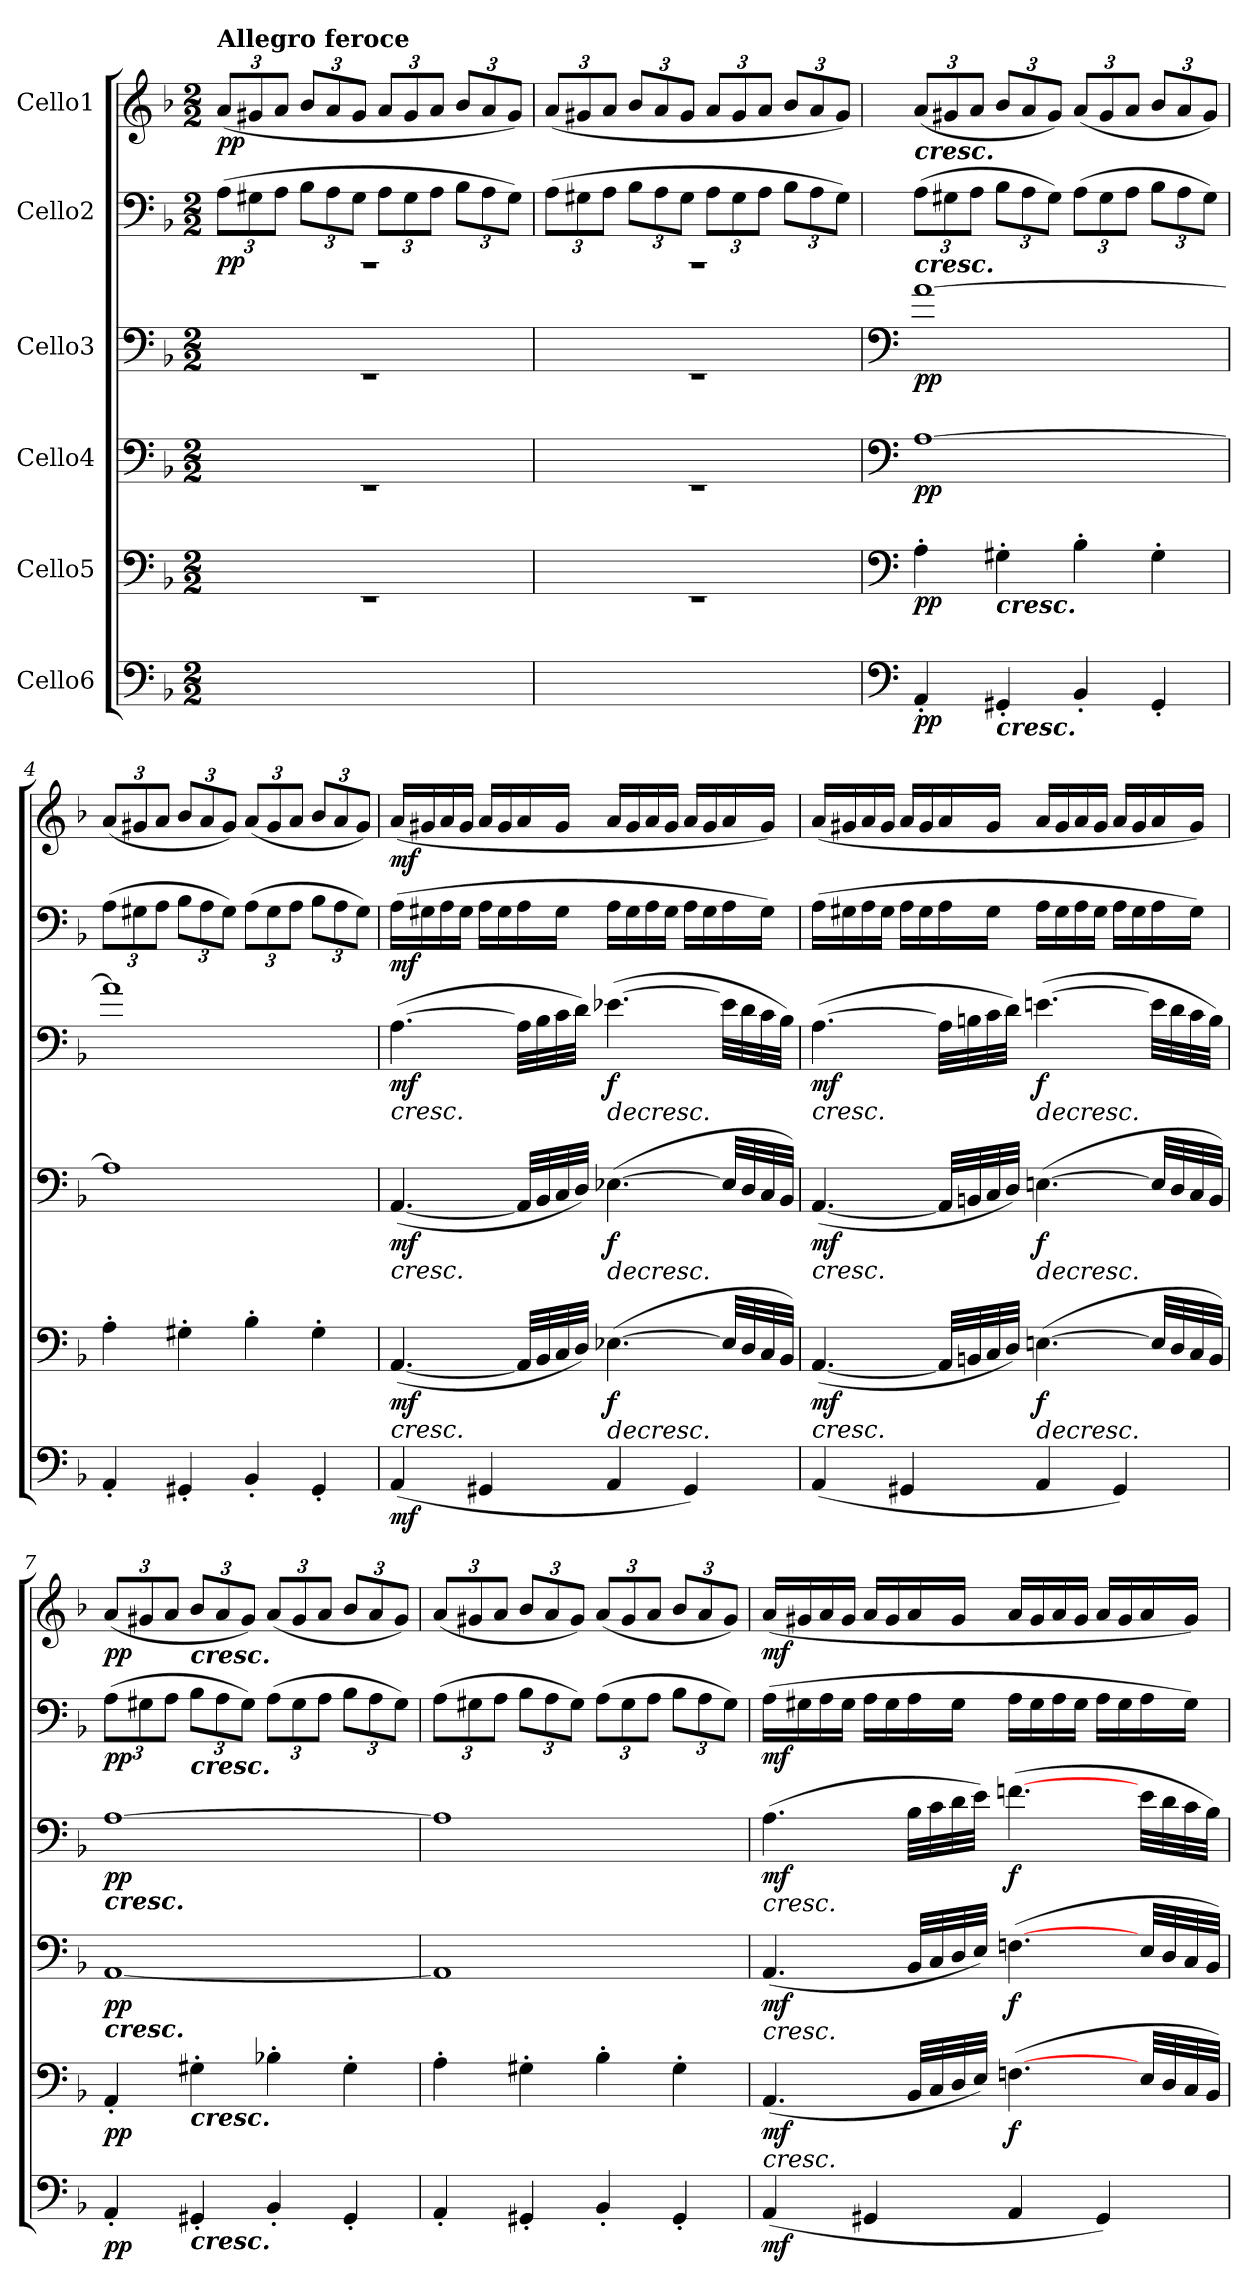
**kern	**dynam	**kern	**dynam	**kern	**dynam	**kern	**dynam	**kern	**dynam	**kern	**dynam
*part6	*part6	*part5	*part5	*part4	*part4	*part3	*part3	*part2	*part2	*part1	*part1
*staff6	*staff6	*staff5	*staff5	*staff4	*staff4	*staff3	*staff3	*staff2	*staff2	*staff1	*staff1
*I"Cello6	*	*I"Cello5	*	*I"Cello4	*	*I"Cello3	*	*I"Cello2	*	*I"Cello1	*
*clefF4	*	*clefF4	*	*clefF4	*	*clefF4	*	*clefF4	*	*clefG2	*
*k[b-]	*	*k[b-]	*	*k[b-]	*	*k[b-]	*	*k[b-]	*	*k[b-]	*
*F:	*	*F:	*	*F:	*	*F:	*	*F:	*	*F:	*
*M2/2	*	*M2/2	*	*M2/2	*	*M2/2	*	*M2/2	*	*M2/2	*
*MM120	*	*MM120	*	*MM120	*	*MM120	*	*MM120	*	*MM120	*
=1	=1	=1	=1	=1	=1	=1	=1	=1	=1	=1	=1
*^	*	*^	*	*^	*	*^	*	*	*	*	*
*	*Xbrackettup	*	*	*Xbrackettup	*	*	*Xbrackettup	*	*	*Xbrackettup	*	*Xbrackettup	*	*Xbrackettup	*
!	!	!	!	!	!	!	!	!	!	!	!	!	!	!LO:TX:a:B:t=Allegro feroce	!
!	!	!	!	!	!	!	!	!	!	!	!	!	!LO:DY:b	!	!LO:DY:b
1r	(12a\Lyy	.	1r	(12a\Lyy	.	1r	(12a\Lyy	.	1r	(12a\Lyy	.	(12A\L	pp	(12a/L	pp
.	12g#X\yy	.	.	12g#X\yy	.	.	12g#X\yy	.	.	12g#X\yy	.	12G#X\	.	12g#X/	.
.	12a\Jyy	.	.	12a\Jyy	.	.	12a\Jyy	.	.	12a\Jyy	.	12A\J	.	12a/J	.
.	12b-\Lyy	.	.	12b-\Lyy	.	.	12b-\Lyy	.	.	12b-\Lyy	.	12B-\L	.	12b-/L	.
.	12a\yy	.	.	12a\yy	.	.	12a\yy	.	.	12a\yy	.	12A\	.	12a/	.
.	12g#\Jyy	.	.	12g#\Jyy	.	.	12g#\Jyy	.	.	12g#\Jyy	.	12G#\J	.	12g#/J	.
.	12a\Lyy	.	.	12a\Lyy	.	.	12a\Lyy	.	.	12a\Lyy	.	12A\L	.	12a/L	.
.	12g#\yy	.	.	12g#\yy	.	.	12g#\yy	.	.	12g#\yy	.	12G#\	.	12g#/	.
.	12a\Jyy	.	.	12a\Jyy	.	.	12a\Jyy	.	.	12a\Jyy	.	12A\J	.	12a/J	.
.	12b-\Lyy	.	.	12b-\Lyy	.	.	12b-\Lyy	.	.	12b-\Lyy	.	12B-\L	.	12b-/L	.
.	12a\yy	.	.	12a\yy	.	.	12a\yy	.	.	12a\yy	.	12A\	.	12a/	.
.	12g#\Jyy)	.	.	12g#\Jyy)	.	.	12g#\Jyy)	.	.	12g#\Jyy)	.	12G#\J)	.	12g#/J)	.
=2	=2	=2	=2	=2	=2	=2	=2	=2	=2	=2	=2	=2	=2	=2	=2
1r	(12a\Lyy	.	1r	(12a\Lyy	.	1r	(12a\Lyy	.	1r	(12a\Lyy	.	(12A\L	.	(12a/L	.
.	12g#X\yy	.	.	12g#X\yy	.	.	12g#X\yy	.	.	12g#X\yy	.	12G#X\	.	12g#X/	.
.	12a\Jyy	.	.	12a\Jyy	.	.	12a\Jyy	.	.	12a\Jyy	.	12A\J	.	12a/J	.
.	12b-\Lyy	.	.	12b-\Lyy	.	.	12b-\Lyy	.	.	12b-\Lyy	.	12B-\L	.	12b-/L	.
.	12a\yy	.	.	12a\yy	.	.	12a\yy	.	.	12a\yy	.	12A\	.	12a/	.
.	12g#\Jyy	.	.	12g#\Jyy	.	.	12g#\Jyy	.	.	12g#\Jyy	.	12G#\J	.	12g#/J	.
.	12a\Lyy	.	.	12a\Lyy	.	.	12a\Lyy	.	.	12a\Lyy	.	12A\L	.	12a/L	.
.	12g#\yy	.	.	12g#\yy	.	.	12g#\yy	.	.	12g#\yy	.	12G#\	.	12g#/	.
.	12a\Jyy	.	.	12a\Jyy	.	.	12a\Jyy	.	.	12a\Jyy	.	12A\J	.	12a/J	.
.	12b-\Lyy	.	.	12b-\Lyy	.	.	12b-\Lyy	.	.	12b-\Lyy	.	12B-\L	.	12b-/L	.
.	12a\yy	.	.	12a\yy	.	.	12a\yy	.	.	12a\yy	.	12A\	.	12a/	.
.	12g#\Jyy)	.	.	12g#\Jyy)	.	.	12g#\Jyy)	.	.	12g#\Jyy)	.	12G#\J)	.	12g#/J)	.
*v	*v	*	*	*	*	*v	*v	*	*v	*v	*	*	*	*	*
*	*	*v	*v	*	*	*	*	*	*	*	*	*
=3	=3	=3	=3	=3	=3	=3	=3	=3	=3	=3	=3
*clefF4	*	*clefF4	*	*clefF4	*	*clefF4	*	*	*	*	*
*^	*	*^	*	*^	*	*^	*	*	*	*	*
!	!	!	!	!	!	!	!	!	!	!	!	!	!	!LO:TX:b:Bi:t=cresc.	!
!	!	!	!	!	!	!	!	!	!	!	!	!LO:TX:b:Bi:t=cresc.	!	!	!
!	!	!	!	!	!	!	!	!	!LO:TX:b:Bi:t=cresc.	!	!	!	!	!	!
!	!	!	!	!	!	!LO:TX:b:Bi:t=cresc.	!	!	!	!	!	!	!	!	!
!	!	!LO:DY:b	!	!	!LO:DY:b	!	!	!LO:DY:b	!	!	!LO:DY:b	!	!	!	!
*v	*v	*	*	*	*	*v	*v	*	*v	*v	*	*	*	*	*
*	*	*v	*v	*	*	*	*	*	*	*	*	*
4AA'/	pp	4A'\	pp	[1A	pp	[1a	pp	(12A\L	.	(12a/L	.
.	.	.	.	.	.	.	.	12G#X\	.	12g#X/	.
.	.	.	.	.	.	.	.	12A\J	.	12a/J	.
!	!	!LO:TX:b:Bi:t=cresc.	!	!	!	!	!	!	!	!	!
!LO:TX:b:Bi:t=cresc.	!	!	!	!	!	!	!	!	!	!	!
4GG#X'/	.	4G#X'\	.	.	.	.	.	12B-\L	.	12b-/L	.
.	.	.	.	.	.	.	.	12A\	.	12a/	.
.	.	.	.	.	.	.	.	12G#\J)	.	12g#/J)	.
4BB-'/	.	4B-'\	.	.	.	.	.	(12A\L	.	(12a/L	.
.	.	.	.	.	.	.	.	12G#\	.	12g#/	.
.	.	.	.	.	.	.	.	12A\J	.	12a/J	.
4GG#'/	.	4G#'\	.	.	.	.	.	12B-\L	.	12b-/L	.
.	.	.	.	.	.	.	.	12A\	.	12a/	.
.	.	.	.	.	.	.	.	12G#\J)	.	12g#/J)	.
!!LO:LB:g=z
=4	=4	=4	=4	=4	=4	=4	=4	=4	=4	=4	=4
4AA'/	.	4A'\	.	1A]	.	1a]	.	(12A\L	.	(12a/L	.
.	.	.	.	.	.	.	.	12G#X\	.	12g#X/	.
.	.	.	.	.	.	.	.	12A\J	.	12a/J	.
4GG#X'/	.	4G#X'\	.	.	.	.	.	12B-\L	.	12b-/L	.
.	.	.	.	.	.	.	.	12A\	.	12a/	.
.	.	.	.	.	.	.	.	12G#\J)	.	12g#/J)	.
4BB-'/	.	4B-'\	.	.	.	.	.	(12A\L	.	(12a/L	.
.	.	.	.	.	.	.	.	12G#\	.	12g#/	.
.	.	.	.	.	.	.	.	12A\J	.	12a/J	.
4GG#'/	.	4G#'\	.	.	.	.	.	12B-\L	.	12b-/L	.
.	.	.	.	.	.	.	.	12A\	.	12a/	.
.	.	.	.	.	.	.	.	12G#\J)	.	12g#/J)	.
!!LO:PB:g=z
=5	=5	=5	=5	=5	=5	=5	=5	=5	=5	=5	=5
!	!LO:DY:b	!	!LO:HP:b	!	!LO:HP:b	!	!LO:HP:b	!	!	!	!
!	!	!	!LO:DY:n=1:b	!	!LO:DY:n=1:b	!	!LO:DY:n=1:b	!	!LO:DY:b	!	!LO:DY:b
(4AA/	mf	([4.AA/	< mf	([4.AA/	< mf	([4.A\	< mf	(16A\LL	mf	(16a/LL	mf
.	.	.	.	.	.	.	.	16G#X\	.	16g#X/	.
.	.	.	.	.	.	.	.	16A\	.	16a/	.
.	.	.	.	.	.	.	.	16G#\JJ	.	16g#/JJ	.
4GG#X/	.	.	.	.	.	.	.	16A\LL	.	16a/LL	.
.	.	.	.	.	.	.	.	16G#\	.	16g#/	.
.	.	32AA/LLL]	.	32AA/LLL]	.	32A\LLL]	.	16A\	.	16a/	.
.	.	32BB-/	.	32BB-/	.	32B-\	.	.	.	.	.
.	.	32C/	.	32C/	.	32c\	.	16G#\JJ	.	16g#/JJ	.
.	.	32D/JJJ)	.	32D/JJJ)	.	32d\JJJ)	.	.	.	.	.
!	!	!	!LO:HP:b	!	!LO:HP:b	!	!LO:HP:b	!	!	!	!
!	!	!	!LO:DY:n=2:b	!	!LO:DY:n=2:b	!	!LO:DY:n=2:b	!	!	!	!
4AA/	.	([4.E-X\	> f	([4.E-X\	> f	([4.e-X\	> f	16A\LL	.	16a/LL	.
.	.	.	.	.	.	.	.	16G#\	.	16g#/	.
.	.	.	.	.	.	.	.	16A\	.	16a/	.
.	.	.	.	.	.	.	.	16G#\JJ	.	16g#/JJ	.
4GG#/)	.	.	.	.	.	.	.	16A\LL	.	16a/LL	.
.	.	.	.	.	.	.	.	16G#\	.	16g#/	.
.	.	32E-/LLL]	.	32E-/LLL]	.	32e-\LLL]	.	16A\	.	16a/	.
.	.	32D/	.	32D/	.	32d\	.	.	.	.	.
.	.	32C/	.	32C/	.	32c\	.	16G#\JJ)	.	16g#/JJ)	.
.	.	32BB-/JJJ)	[	32BB-/JJJ)	[	32B-\JJJ)	[	.	.	.	.
=6	=6	=6	=6	=6	=6	=6	=6	=6	=6	=6	=6
!	!	!	!LO:HP:b	!	!LO:HP:b	!	!LO:HP:b	!	!	!	!
!	!	!	!LO:DY:n=1:b	!	!LO:DY:n=1:b	!	!LO:DY:n=1:b	!	!	!	!
(4AA/	.	([4.AA/	< mf	([4.AA/	< mf	([4.A\	< mf	(16A\LL	.	(16a/LL	.
.	.	.	.	.	.	.	.	16G#X\	.	16g#X/	.
.	.	.	.	.	.	.	.	16A\	.	16a/	.
.	.	.	.	.	.	.	.	16G#\JJ	.	16g#/JJ	.
4GG#X/	.	.	.	.	.	.	.	16A\LL	.	16a/LL	.
.	.	.	.	.	.	.	.	16G#\	.	16g#/	.
.	.	32AA/LLL]	.	32AA/LLL]	.	32A\LLL]	.	16A\	.	16a/	.
.	.	32BBn/	.	32BBn/	.	32Bn\	.	.	.	.	.
.	.	32C/	.	32C/	.	32c\	.	16G#\JJ	.	16g#/JJ	.
.	.	32D/JJJ)	.	32D/JJJ)	.	32d\JJJ)	.	.	.	.	.
!	!	!	!LO:HP:n=1:b	!	!LO:HP:n=1:b	!	!LO:HP:n=1:b	!	!	!	!
!	!	!	!LO:DY:n=2:b	!	!LO:DY:n=2:b	!	!LO:DY:n=2:b	!	!	!	!
4AA/	.	([4.En\	] > f	([4.En\	] > f	([4.en\	] > f	16A\LL	.	16a/LL	.
.	.	.	.	.	.	.	.	16G#\	.	16g#/	.
.	.	.	.	.	.	.	.	16A\	.	16a/	.
.	.	.	.	.	.	.	.	16G#\JJ	.	16g#/JJ	.
4GG#/)	.	.	.	.	.	.	.	16A\LL	.	16a/LL	.
.	.	.	.	.	.	.	.	16G#\	.	16g#/	.
.	.	32E/LLL]	.	32E/LLL]	.	32e\LLL]	.	16A\	.	16a/	.
.	.	32D/	.	32D/	.	32d\	.	.	.	.	.
.	.	32C/	.	32C/	.	32c\	.	16G#\JJ)	.	16g#/JJ)	.
.	.	32BB/JJJ)	[	32BB/JJJ)	[	32B\JJJ)	[	.	.	.	.
=7	=7	=7	=7	=7	=7	=7	=7	=7	=7	=7	=7
!	!	!	!	!	!	!LO:TX:b:Bi:t=cresc.	!	!	!	!	!
!	!	!	!	!LO:TX:b:Bi:t=cresc.	!	!	!	!	!	!	!
!	!LO:DY:b	!	!LO:DY:b	!	!LO:DY:b	!	!LO:DY:b	!	!LO:DY:b	!	!LO:DY:b
4AA'/	pp	4AA'/	pp	[1AA	pp	[1A	pp	(12A\L	pp	(12a/L	pp
.	.	.	.	.	.	.	.	12G#X\	.	12g#X/	.
.	.	.	.	.	.	.	.	12A\J	.	12a/J	.
!	!	!	!	!	!	!	!	!	!	!LO:TX:b:Bi:t=cresc.	!
!	!	!	!	!	!	!	!	!LO:TX:b:Bi:t=cresc.	!	!	!
!	!	!LO:TX:b:Bi:t=cresc.	!	!	!	!	!	!	!	!	!
!LO:TX:b:Bi:t=cresc.	!	!	!	!	!	!	!	!	!	!	!
4GG#X'/	.	4G#X'\	.	.	.	.	.	12B-\L	.	12b-/L	.
.	.	.	.	.	.	.	.	12A\	.	12a/	.
.	.	.	.	.	.	.	.	12G#\J)	.	12g#/J)	.
4BB-'/	.	4B-X'\	.	.	.	.	.	(12A\L	.	(12a/L	.
.	.	.	.	.	.	.	.	12G#\	.	12g#/	.
.	.	.	.	.	.	.	.	12A\J	.	12a/J	.
4GG#'/	.	4G#'\	.	.	.	.	.	12B-\L	.	12b-/L	.
.	.	.	.	.	.	.	.	12A\	.	12a/	.
.	.	.	.	.	.	.	.	12G#\J)	.	12g#/J)	.
!!LO:PB:g=z
=8	=8	=8	=8	=8	=8	=8	=8	=8	=8	=8	=8
4AA'/	.	4A'\	.	1AA]	.	1A]	.	(12A\L	.	(12a/L	.
.	.	.	.	.	.	.	.	12G#X\	.	12g#X/	.
.	.	.	.	.	.	.	.	12A\J	.	12a/J	.
4GG#X'/	.	4G#X'\	.	.	.	.	.	12B-\L	.	12b-/L	.
.	.	.	.	.	.	.	.	12A\	.	12a/	.
.	.	.	.	.	.	.	.	12G#\J)	.	12g#/J)	.
4BB-'/	.	4B-'\	.	.	.	.	.	(12A\L	.	(12a/L	.
.	.	.	.	.	.	.	.	12G#\	.	12g#/	.
.	.	.	.	.	.	.	.	12A\J	.	12a/J	.
4GG#'/	.	4G#'\	.	.	.	.	.	12B-\L	.	12b-/L	.
.	.	.	.	.	.	.	.	12A\	.	12a/	.
.	.	.	.	.	.	.	.	12G#\J)	.	12g#/J)	.
=9	=9	=9	=9	=9	=9	=9	=9	=9	=9	=9	=9
!	!LO:DY:b	!	!LO:HP:b	!	!LO:HP:b	!	!LO:HP:b	!	!	!	!
!	!	!	!LO:DY:n=1:b	!	!LO:DY:n=1:b	!	!LO:DY:n=1:b	!	!LO:DY:b	!	!LO:DY:b
(4AA/	mf	(4.AA/	< mf	(4.AA/	< mf	(4.A\	< mf	(16A\LL	mf	(16a/LL	mf
.	.	.	.	.	.	.	.	16G#X\	.	16g#X/	.
.	.	.	.	.	.	.	.	16A\	.	16a/	.
.	.	.	.	.	.	.	.	16G#\JJ	.	16g#/JJ	.
4GG#X/	.	.	.	.	.	.	.	16A\LL	.	16a/LL	.
.	.	.	.	.	.	.	.	16G#\	.	16g#/	.
.	.	32BB-/LLL	.	32BB-/LLL	.	32B-\LLL	.	16A\	.	16a/	.
.	.	32C/	.	32C/	.	32c\	.	.	.	.	.
.	.	32D/	.	32D/	.	32d\	.	16G#\JJ	.	16g#/JJ	.
.	.	32E/JJJ)	.	32E/JJJ)	.	32e\JJJ)	.	.	.	.	.
!	!	!	!LO:DY:n=2:b	!	!LO:DY:n=2:b	!	!LO:DY:n=2:b	!	!	!	!
4AA/	.	([4.Fn\	] f	([4.Fn\	] f	([4.fn\	] f	16A\LL	.	16a/LL	.
.	.	.	.	.	.	.	.	16G#\	.	16g#/	.
.	.	.	.	.	.	.	.	16A\	.	16a/	.
.	.	.	.	.	.	.	.	16G#\JJ	.	16g#/JJ	.
4GG#/)	.	.	.	.	.	.	.	16A\LL	.	16a/LL	.
.	.	.	.	.	.	.	.	16G#\	.	16g#/	.
.	.	32E/LLL	.	32E/LLL	.	32e\LLL	.	16A\	.	16a/	.
.	.	32D/	.	32D/	.	32d\	.	.	.	.	.
.	.	32C/	.	32C/	.	32c\	.	16G#\JJ)	.	16g#/JJ)	.
.	.	32BB-/JJJ)	[	32BB-/JJJ)	[	32B-\JJJ)	[	.	.	.	.
=	=	=	=	=	=	=	=	=	=	=	=
*-	*-	*-	*-	*-	*-	*-	*-	*-	*-	*-	*-
